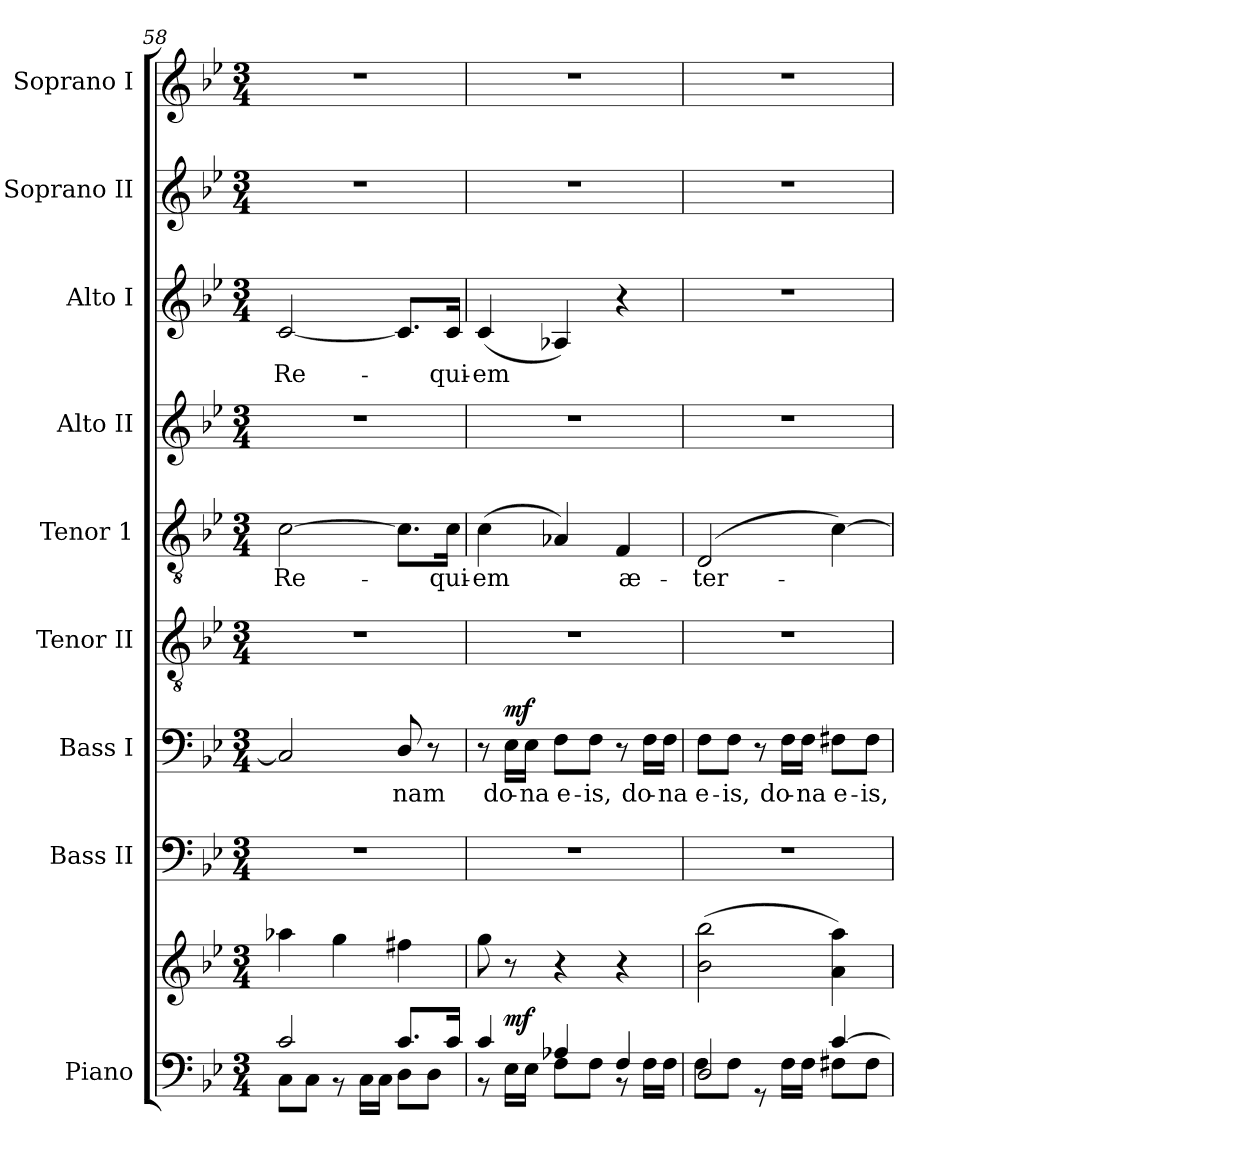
**kern	**kern	**dynam	**kern	**kern	**text	**dynam	**kern	**kern	**text	**kern	**kern	**text	**kern	**kern
*part9	*part9	*part9	*part8	*part7	*part7	*part7	*part6	*part5	*part5	*part4	*part3	*part3	*part2	*part1
*staff10	*staff9	*staff9/10	*staff8	*staff7	*staff7	*staff7	*staff6	*staff5	*staff5	*staff4	*staff3	*staff3	*staff2	*staff1
*I"Piano	*	*	*I"Bass II	*I"Bass I	*	*	*I"Tenor II	*I"Tenor 1	*	*I"Alto II	*I"Alto I	*	*I"Soprano II	*I"Soprano I
*I'Pno.	*	*	*I'B	*I'B	*	*	*I'T.	*I'T.	*	*I'A	*I'A	*	*I'S	*I'S
!!LO:PB:g=z
*clefF4	*clefG2	*	*clefF4	*clefF4	*	*	*clefGv2	*clefGv2	*	*clefG2	*clefG2	*	*clefG2	*clefG2
*	*	*	*	*	*	*	*ITrd7c12	*ITrd7c12	*	*	*	*	*	*
*k[b-e-]	*k[b-e-]	*	*k[b-e-]	*k[b-e-]	*	*	*k[b-e-]	*k[b-e-]	*	*k[b-e-]	*k[b-e-]	*	*k[b-e-]	*k[b-e-]
*g:	*g:	*	*g:	*g:	*	*	*g:	*g:	*	*g:	*g:	*	*g:	*g:
*M3/4	*M3/4	*	*M3/4	*M3/4	*	*	*M3/4	*M3/4	*	*M3/4	*M3/4	*	*M3/4	*M3/4
=58	=58	=58	=58	=58	=58	=58	=58	=58	=58	=58	=58	=58	=58	=58
*^	*	*	*	*	*	*	*	*	*	*	*	*	*	*
!	!	!	!	!LO:N:vis=1	!	!	!	!LO:N:vis=1	!	!	!	!	!	!	!
!	!	!	!	!	!	!	!	!	!	!LO:LY:b:color=#000000	!LO:N:vis=1	!	!	!	!
!	!	!	!	!	!	!	!	!	!	!	!	!	!LO:LY:b:color=#000000	!LO:N:vis=1	!LO:N:vis=1
2ci/	8Ci\L	4aa-Xi\	.	2.r	2Ci/]	.	.	2.r	[2Ci\	-Re-	2.r	[2ci/	Re-	2.r	2.r
.	8Ci\J	.	.	.	.	.	.	.	.	.	.	.	.	.	.
.	8r	4ggi\	.	.	.	.	.	.	.	.	.	.	.	.	.
.	16Ci\LL	.	.	.	.	.	.	.	.	.	.	.	.	.	.
.	16Ci\JJ	.	.	.	.	.	.	.	.	.	.	.	.	.	.
!	!	!	!	!	!	!LO:LY:b:color=#000000	!	!	!	!	!	!	!	!	!
8.ci/L	8Di\L	4ff#Xi\	.	.	8Di/	-nam	.	.	8.Ci\L]	.	.	8.ci/L]	.	.	.
.	8Di\J	.	.	.	8r	.	.	.	.	.	.	.	.	.	.
!	!	!	!	!	!	!	!	!	!	!LO:LY:b:color=#000000	!	!	!	!	!
!	!	!	!	!	!	!	!	!	!	!	!	!	!LO:LY:b:color=#000000	!	!
16ci/Jk	.	.	.	.	.	.	.	.	16Ci\Jk	-qui-	.	16ci/Jk	-qui-	.	.
=59	=59	=59	=59	=59	=59	=59	=59	=59	=59	=59	=59	=59	=59	=59	=59
!	!	!	!	!LO:N:vis=1	!	!	!	!LO:N:vis=1	!	!	!	!	!	!	!
!	!	!	!	!	!	!	!	!	!	!LO:LY:b:color=#000000	!LO:N:vis=1	!	!	!	!
!	!	!	!	!	!	!	!	!	!	!	!	!	!LO:LY:b:color=#000000	!LO:N:vis=1	!LO:N:vis=1
4ci/	8r	8ggi\	.	2.r	8r	.	.	2.r	(4Ci\	-em	2.r	(4ci/	-em	2.r	2.r
!	!	!	!	!	!	!LO:LY:b:color=#000000	!	!	!	!	!	!	!	!	!
.	16E-i\LL	8r	mf	.	16E-i\LL	do-	mf	.	.	.	.	.	.	.	.
!	!	!	!	!	!	!LO:LY:b:color=#000000	!	!	!	!	!	!	!	!	!
.	16E-i\JJ	.	.	.	16E-i\JJ	-na	.	.	.	.	.	.	.	.	.
!	!	!	!	!	!	!LO:LY:b:color=#000000	!	!	!	!	!	!	!	!	!
4A-Xi/	8Fi\L	4r	.	.	8Fi\L	e-	.	.	4AA-Xi/)	.	.	4A-Xi/)	.	.	.
!	!	!	!	!	!	!LO:LY:b:color=#000000	!	!	!	!	!	!	!	!	!
.	8Fi\J	.	.	.	8Fi\J	-is,	.	.	.	.	.	.	.	.	.
!	!	!	!	!	!	!	!	!	!	!LO:LY:b:color=#000000	!	!	!	!	!
4Fi/	8r	4r	.	.	8r	.	.	.	4FFi/	æ-	.	4r	.	.	.
!	!	!	!	!	!	!LO:LY:b:color=#000000	!	!	!	!	!	!	!	!	!
.	16Fi\LL	.	.	.	16Fi\LL	do-	.	.	.	.	.	.	.	.	.
!	!	!	!	!	!	!LO:LY:b:color=#000000	!	!	!	!	!	!	!	!	!
.	16Fi\JJ	.	.	.	16Fi\JJ	-na	.	.	.	.	.	.	.	.	.
=60	=60	=60	=60	=60	=60	=60	=60	=60	=60	=60	=60	=60	=60	=60	=60
!	!	!	!	!LO:N:vis=1	!	!	!	!	!	!	!	!	!	!	!
!	!	!	!	!	!	!LO:LY:b:color=#000000	!	!LO:N:vis=1	!	!	!	!	!	!	!
!	!	!	!	!	!	!	!	!	!	!LO:LY:b:color=#000000	!LO:N:vis=1	!LO:N:vis=1	!	!LO:N:vis=1	!LO:N:vis=1
2Di/	8Fi\L	(2b-i\ 2bb-i	.	2.r	8Fi\L	e-	.	2.r	(2DDi/	-ter-	2.r	2.r	.	2.r	2.r
!	!	!	!	!	!	!LO:LY:b:color=#000000	!	!	!	!	!	!	!	!	!
.	8Fi\J	.	.	.	8Fi\J	-is,	.	.	.	.	.	.	.	.	.
.	8r	.	.	.	8r	.	.	.	.	.	.	.	.	.	.
!	!	!	!	!	!	!LO:LY:b:color=#000000	!	!	!	!	!	!	!	!	!
.	16Fi\LL	.	.	.	16Fi\LL	do-	.	.	.	.	.	.	.	.	.
!	!	!	!	!	!	!LO:LY:b:color=#000000	!	!	!	!	!	!	!	!	!
.	16Fi\JJ	.	.	.	16Fi\JJ	-na	.	.	.	.	.	.	.	.	.
!	!	!	!	!	!	!LO:LY:b:color=#000000	!	!	!	!	!	!	!	!	!
[4ci/	8F#Xi\L	4ai\ 4aai)	.	.	8F#Xi\L	e-	.	.	[4Ci\)	.	.	.	.	.	.
!	!	!	!	!	!	!LO:LY:b:color=#000000	!	!	!	!	!	!	!	!	!
.	8F#i\J	.	.	.	8F#i\J	-is,	.	.	.	.	.	.	.	.	.
*v	*v	*	*	*	*	*	*	*	*	*	*	*	*	*	*
=	=	=	=	=	=	=	=	=	=	=	=	=	=	=
*-	*-	*-	*-	*-	*-	*-	*-	*-	*-	*-	*-	*-	*-	*-
